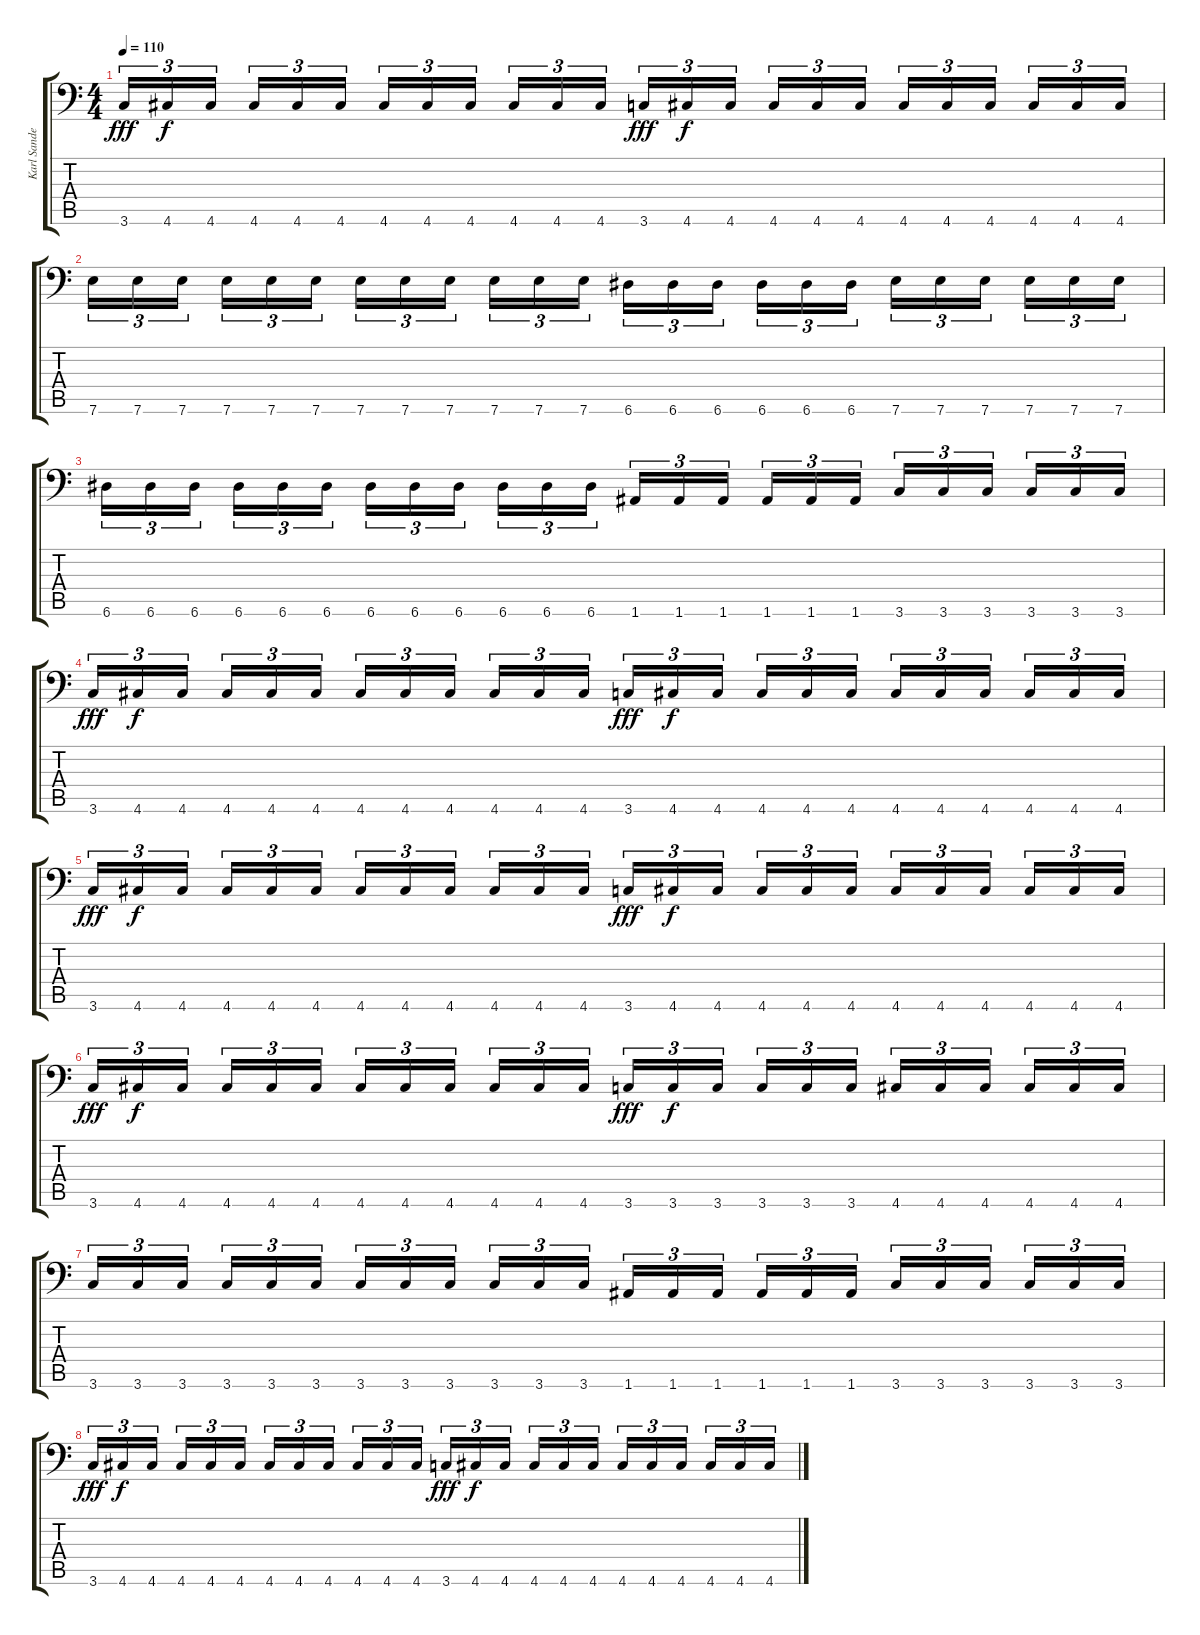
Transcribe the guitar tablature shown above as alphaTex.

\track ("Karl Sanders" "Karl Sande") {instrument distortionguitar}
\staff {score tabs}
\tuning (B3 Gb3 D3 A2 E2 A1) {hide}
\ts (4 4)
\tempo 110
\clef f4
\ks c
3.6.16{tu (3 2) dy fff} 4.6.16{tu (3 2) dy f} 4.6.16{tu (3 2)} 4.6.16{tu (3 2)} 4.6.16{tu (3 2)} 4.6.16{tu (3 2)} 4.6.16{tu (3 2)} 4.6.16{tu (3 2)} 4.6.16{tu (3 2)} 4.6.16{tu (3 2)} 4.6.16{tu (3 2)} 4.6.16{tu (3 2)} 3.6.16{tu (3 2) dy fff} 4.6.16{tu (3 2) dy f} 4.6.16{tu (3 2)} 4.6.16{tu (3 2)} 4.6.16{tu (3 2)} 4.6.16{tu (3 2)} 4.6.16{tu (3 2)} 4.6.16{tu (3 2)} 4.6.16{tu (3 2)} 4.6.16{tu (3 2)} 4.6.16{tu (3 2)} 4.6.16{tu (3 2)} |
7.6.16{tu (3 2)} 7.6.16{tu (3 2)} 7.6.16{tu (3 2)} 7.6.16{tu (3 2)} 7.6.16{tu (3 2)} 7.6.16{tu (3 2)} 7.6.16{tu (3 2)} 7.6.16{tu (3 2)} 7.6.16{tu (3 2)} 7.6.16{tu (3 2)} 7.6.16{tu (3 2)} 7.6.16{tu (3 2)} 6.6.16{tu (3 2)} 6.6.16{tu (3 2)} 6.6.16{tu (3 2)} 6.6.16{tu (3 2)} 6.6.16{tu (3 2)} 6.6.16{tu (3 2)} 7.6.16{tu (3 2)} 7.6.16{tu (3 2)} 7.6.16{tu (3 2)} 7.6.16{tu (3 2)} 7.6.16{tu (3 2)} 7.6.16{tu (3 2)} |
6.6.16{tu (3 2)} 6.6.16{tu (3 2)} 6.6.16{tu (3 2)} 6.6.16{tu (3 2)} 6.6.16{tu (3 2)} 6.6.16{tu (3 2)} 6.6.16{tu (3 2)} 6.6.16{tu (3 2)} 6.6.16{tu (3 2)} 6.6.16{tu (3 2)} 6.6.16{tu (3 2)} 6.6.16{tu (3 2)} 1.6.16{tu (3 2)} 1.6.16{tu (3 2)} 1.6.16{tu (3 2)} 1.6.16{tu (3 2)} 1.6.16{tu (3 2)} 1.6.16{tu (3 2)} 3.6.16{tu (3 2)} 3.6.16{tu (3 2)} 3.6.16{tu (3 2)} 3.6.16{tu (3 2)} 3.6.16{tu (3 2)} 3.6.16{tu (3 2)} |
3.6.16{tu (3 2) dy fff} 4.6.16{tu (3 2) dy f} 4.6.16{tu (3 2)} 4.6.16{tu (3 2)} 4.6.16{tu (3 2)} 4.6.16{tu (3 2)} 4.6.16{tu (3 2)} 4.6.16{tu (3 2)} 4.6.16{tu (3 2)} 4.6.16{tu (3 2)} 4.6.16{tu (3 2)} 4.6.16{tu (3 2)} 3.6.16{tu (3 2) dy fff} 4.6.16{tu (3 2) dy f} 4.6.16{tu (3 2)} 4.6.16{tu (3 2)} 4.6.16{tu (3 2)} 4.6.16{tu (3 2)} 4.6.16{tu (3 2)} 4.6.16{tu (3 2)} 4.6.16{tu (3 2)} 4.6.16{tu (3 2)} 4.6.16{tu (3 2)} 4.6.16{tu (3 2)} |
3.6.16{tu (3 2) dy fff} 4.6.16{tu (3 2) dy f} 4.6.16{tu (3 2)} 4.6.16{tu (3 2)} 4.6.16{tu (3 2)} 4.6.16{tu (3 2)} 4.6.16{tu (3 2)} 4.6.16{tu (3 2)} 4.6.16{tu (3 2)} 4.6.16{tu (3 2)} 4.6.16{tu (3 2)} 4.6.16{tu (3 2)} 3.6.16{tu (3 2) dy fff} 4.6.16{tu (3 2) dy f} 4.6.16{tu (3 2)} 4.6.16{tu (3 2)} 4.6.16{tu (3 2)} 4.6.16{tu (3 2)} 4.6.16{tu (3 2)} 4.6.16{tu (3 2)} 4.6.16{tu (3 2)} 4.6.16{tu (3 2)} 4.6.16{tu (3 2)} 4.6.16{tu (3 2)} |
3.6.16{tu (3 2) dy fff} 4.6.16{tu (3 2) dy f} 4.6.16{tu (3 2)} 4.6.16{tu (3 2)} 4.6.16{tu (3 2)} 4.6.16{tu (3 2)} 4.6.16{tu (3 2)} 4.6.16{tu (3 2)} 4.6.16{tu (3 2)} 4.6.16{tu (3 2)} 4.6.16{tu (3 2)} 4.6.16{tu (3 2)} 3.6.16{tu (3 2) dy fff} 3.6.16{tu (3 2) dy f} 3.6.16{tu (3 2)} 3.6.16{tu (3 2)} 3.6.16{tu (3 2)} 3.6.16{tu (3 2)} 4.6.16{tu (3 2)} 4.6.16{tu (3 2)} 4.6.16{tu (3 2)} 4.6.16{tu (3 2)} 4.6.16{tu (3 2)} 4.6.16{tu (3 2)} |
3.6.16{tu (3 2)} 3.6.16{tu (3 2)} 3.6.16{tu (3 2)} 3.6.16{tu (3 2)} 3.6.16{tu (3 2)} 3.6.16{tu (3 2)} 3.6.16{tu (3 2)} 3.6.16{tu (3 2)} 3.6.16{tu (3 2)} 3.6.16{tu (3 2)} 3.6.16{tu (3 2)} 3.6.16{tu (3 2)} 1.6.16{tu (3 2)} 1.6.16{tu (3 2)} 1.6.16{tu (3 2)} 1.6.16{tu (3 2)} 1.6.16{tu (3 2)} 1.6.16{tu (3 2)} 3.6.16{tu (3 2)} 3.6.16{tu (3 2)} 3.6.16{tu (3 2)} 3.6.16{tu (3 2)} 3.6.16{tu (3 2)} 3.6.16{tu (3 2)} |
3.6.16{tu (3 2) dy fff} 4.6.16{tu (3 2) dy f} 4.6.16{tu (3 2)} 4.6.16{tu (3 2)} 4.6.16{tu (3 2)} 4.6.16{tu (3 2)} 4.6.16{tu (3 2)} 4.6.16{tu (3 2)} 4.6.16{tu (3 2)} 4.6.16{tu (3 2)} 4.6.16{tu (3 2)} 4.6.16{tu (3 2)} 3.6.16{tu (3 2) dy fff} 4.6.16{tu (3 2) dy f} 4.6.16{tu (3 2)} 4.6.16{tu (3 2)} 4.6.16{tu (3 2)} 4.6.16{tu (3 2)} 4.6.16{tu (3 2)} 4.6.16{tu (3 2)} 4.6.16{tu (3 2)} 4.6.16{tu (3 2)} 4.6.16{tu (3 2)} 4.6.16{tu (3 2)}
